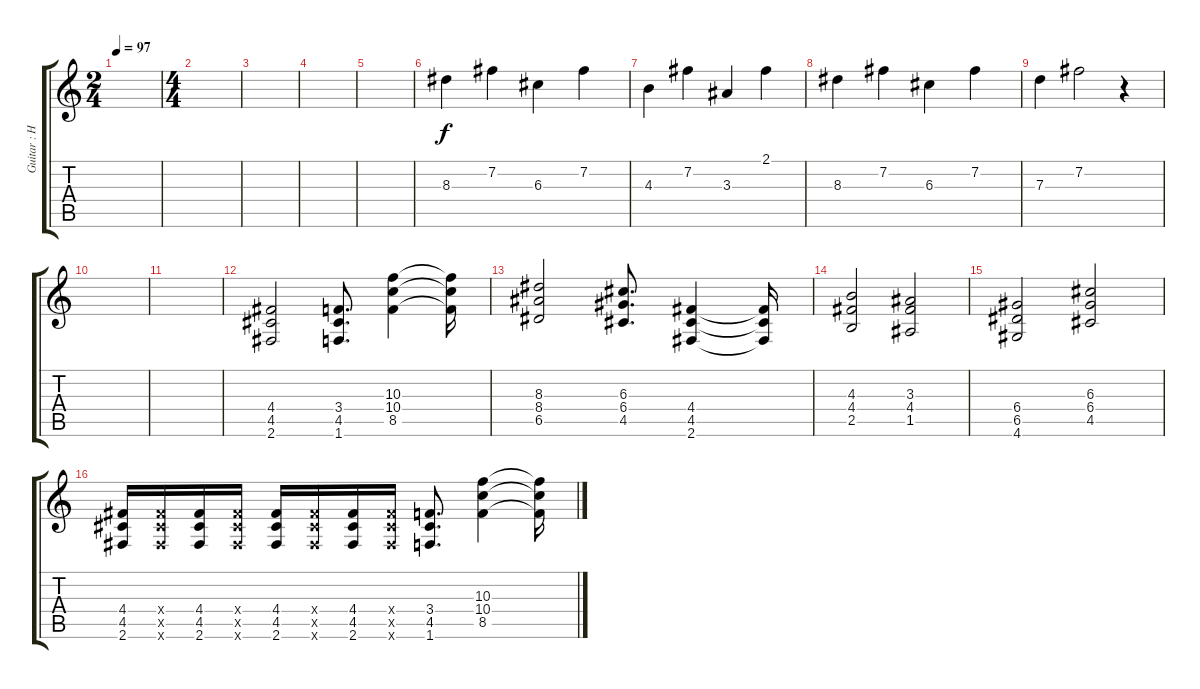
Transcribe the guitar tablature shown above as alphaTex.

\track ("Guitar : Hirasawa Yui - Chan" "Guitar : H") {instrument overdrivenguitar}
\staff {score tabs}
\tuning (E4 B3 G3 D3 A2 E2) {hide}
\ts (2 4)
\tempo 97
\clef g2
\ks c
|
\ts (4 4)
|
|
|
|
8.3.4 7.2.4 6.3.4 7.2.4 |
4.3.4 7.2.4 3.3.4 2.1.4 |
8.3.4 7.2.4 6.3.4 7.2.4 |
7.3.4 7.2.2 r.4 |
|
|
(4.4 4.5 2.6).2 (3.4 4.5 1.6).8{d} (10.3 10.4 8.5).4 (10.3{t} 10.4{t} 8.5{t}).16 |
(8.3 8.4 6.5).2 (6.3 6.4 4.5).8{d} (4.4 4.5 2.6).4 (4.4{t} 4.5{t} 2.6{t}).16 |
(4.3 4.4 2.5).2 (3.3 4.4 1.5).2 |
(6.4 6.5 4.6).2 (6.3 6.4 4.5).2 |
(4.4 4.5 2.6).16 (4.4{x} 4.5{x} 2.6{x}).16 (4.4 4.5 2.6).16 (4.4{x} 4.5{x} 2.6{x}).16 (4.4 4.5 2.6).16 (4.4{x} 4.5{x} 2.6{x}).16 (4.4 4.5 2.6).16 (4.4{x} 4.5{x} 2.6{x}).16 (3.4 4.5 1.6).8{d} (10.3 10.4 8.5).4 (10.3{t} 10.4{t} 8.5{t}).16
